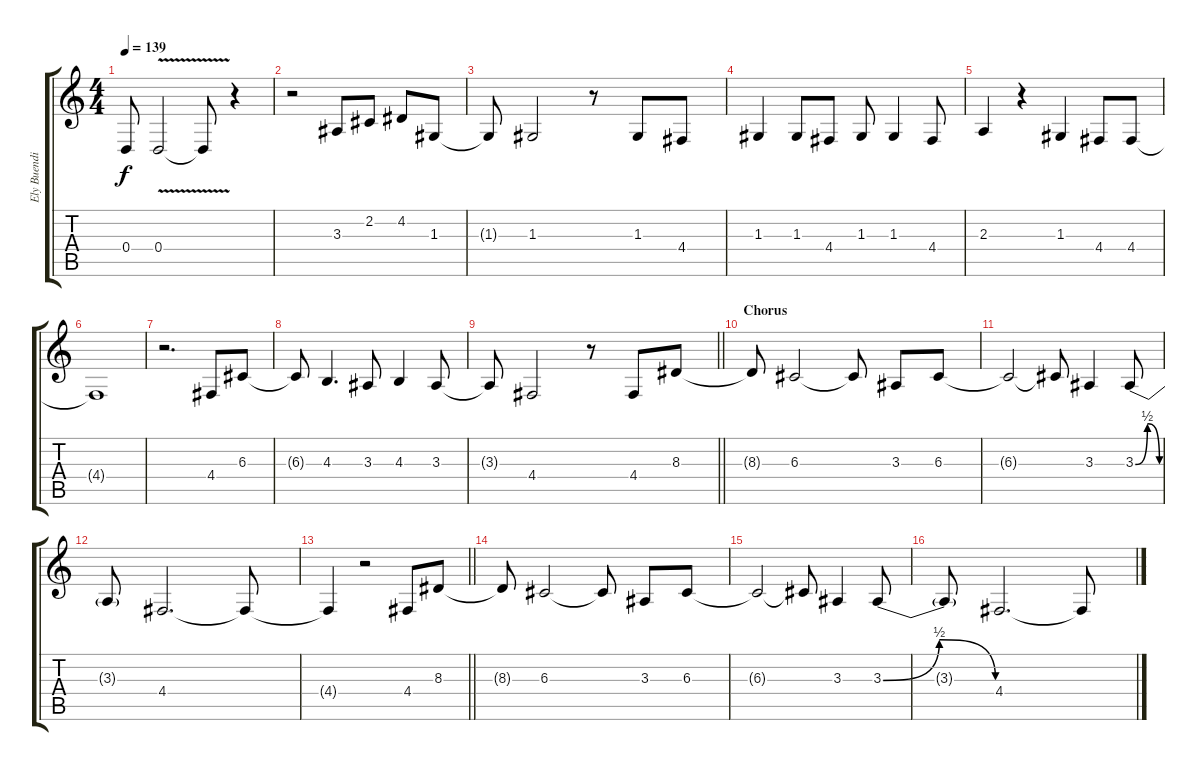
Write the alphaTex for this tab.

\track ("Ely Buendia(Vocal)" "Ely Buendi") {instrument sopranosax}
\staff {score tabs}
\tuning (E4 B3 G3 D3 A2 E2) {hide}
\ts (4 4)
\tempo 139
\clef g2
\ks c
0.4{t}.8{dy f} 0.4{v}.2 0.4{t}.8 r.4 |
r.2 3.3.8 2.2.8 4.2.8 1.3.8 |
1.3{t}.8 1.3.2 r.8 1.3.8 4.4.8 |
1.3.4 1.3.8 4.4.8 1.3.8 1.3.4 4.4.8 |
2.3.4 r.4 1.3.4 4.4.8 4.4.8 |
4.4{t}.1 |
r.2{d} 4.4.8 6.3.8 |
6.3{t}.8 4.3.4{d} 3.3.8 4.3.4 3.3.8 |
\barLineRight lightlight
3.3{t}.8 4.4.2 r.8 4.4.8 8.3.8 |
\section ("" "Chorus")
8.3{t}.8 6.3.2 6.3{t}.8 3.3.8 6.3.8 |
6.3{t}.2 6.3{t}.8 3.3.4 3.3{be (bendrelease 0 0 15 2 30 2 60 0)}.8 |
3.3{t}.8 4.4.2{d} 4.4{t}.8 |
\barLineRight lightlight
4.4{t}.4 r.2 4.4.8 8.3.8 |
8.3{t}.8 6.3.2 6.3{t}.8 3.3.8 6.3.8 |
6.3{t}.2 6.3{t}.8 3.3.4 3.3{be (bendrelease 0 0 15 2 30 2 60 0)}.8 |
3.3{t}.8 4.4.2{d} 4.4{t}.8
